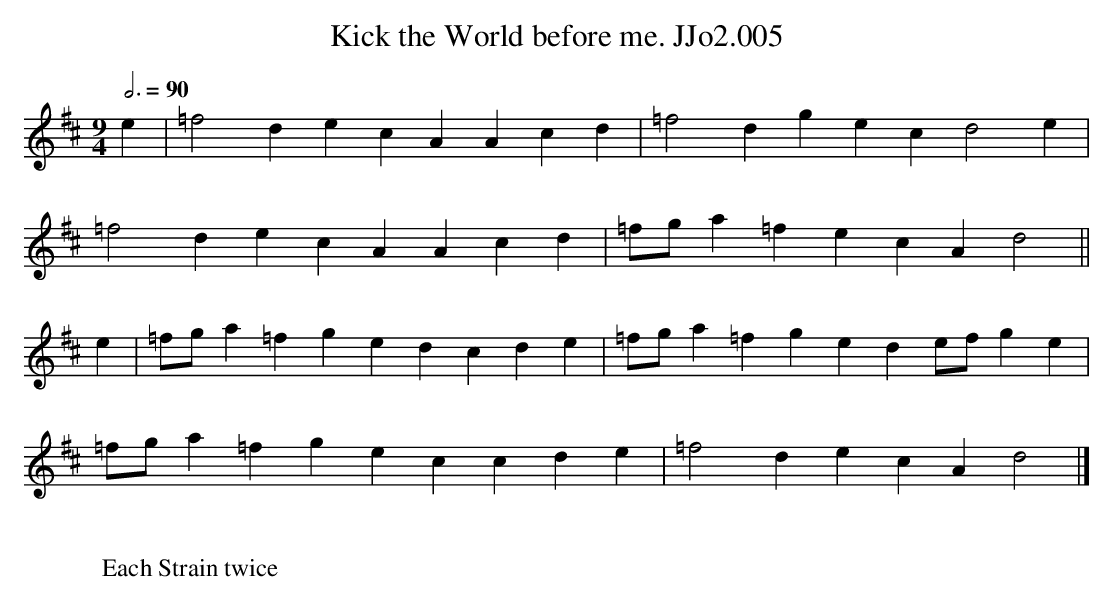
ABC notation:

X:1
T:Kick the World before me. JJo2.005
Q:3/4=90
M:9/4
L:1/4
K:D
e|=f2 decAAcd|=f2 dgecd2e|
=f2 decAAcd|=f/g/ a=fecAd2||
e|=f/g/ a =fgedcde|=f/g/a=fgede/f/ge|
=f/g/ a=fgeccde|=f2 decA d2|]
W:
W:Each Strain twice
